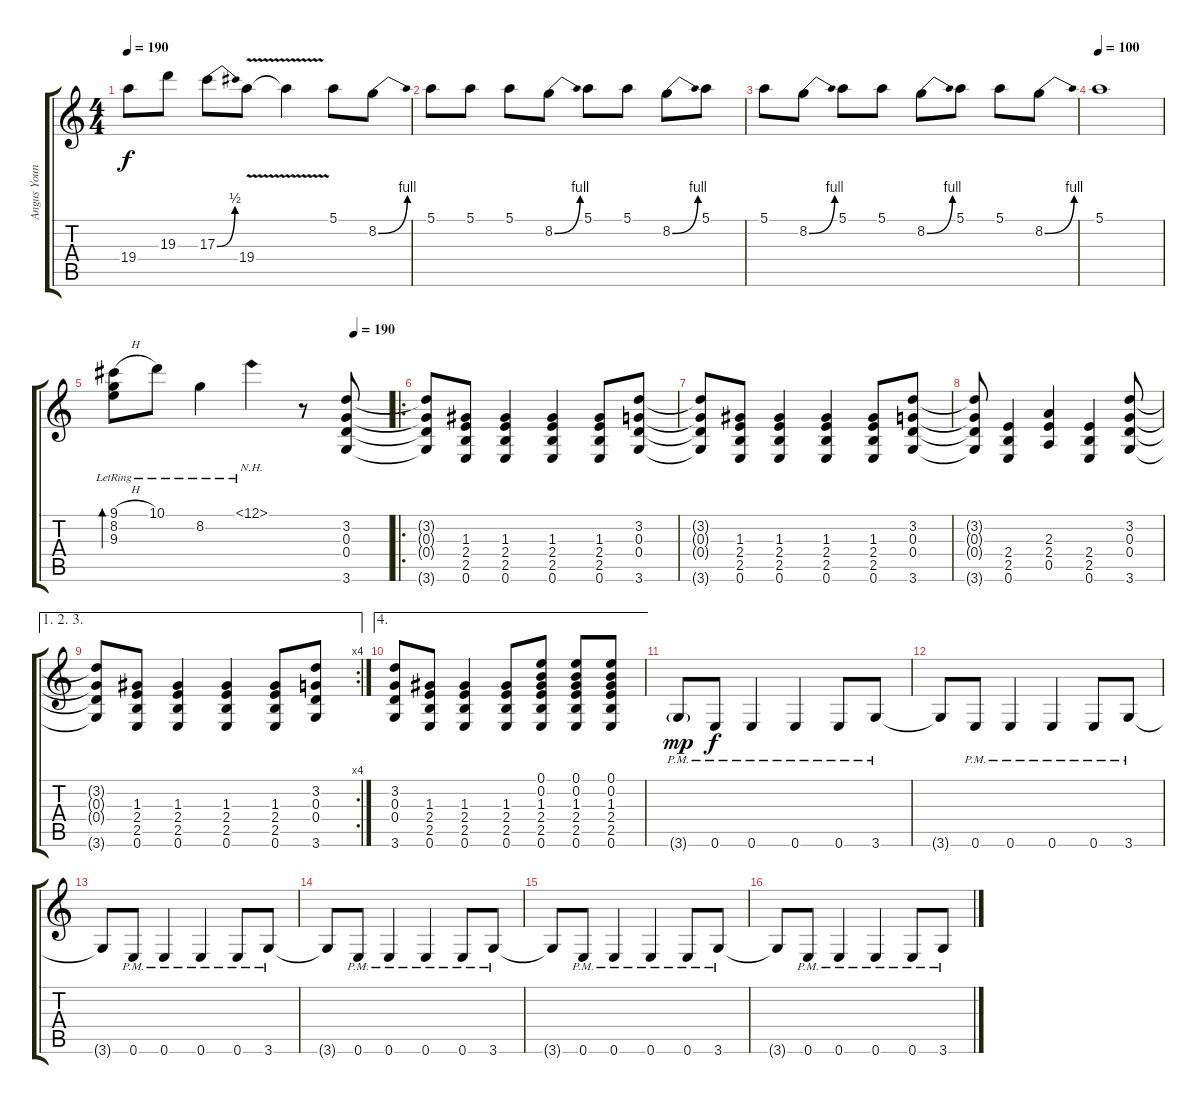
\track ("Angus Young (Lead Guitar)" "Angus Youn") {instrument overdrivenguitar}
\staff {score tabs}
\tuning (E4 B3 G3 D3 A2 E2) {hide}
\ts (4 4)
\tempo 190
\clef g2
\ks c
19.4.8{dy f} 19.3.8 17.3{be (bend 0 0 60 2)}.8 19.4{v}.8 19.4{t}.4 5.1.8 8.2{be (bend 0 0 60 4)}.8 |
5.1.8 5.1.8 5.1.8 8.2{be (bend 0 0 60 4)}.8 5.1.8 5.1.8 8.2{be (bend 0 0 60 4)}.8 5.1.8 |
5.1.8 8.2{be (bend 0 0 60 4)}.8 5.1.8 5.1.8 8.2{be (bend 0 0 60 4)}.8 5.1.8 5.1.8 8.2{be (bend 0 0 60 4)}.8 |
\tempo 100
5.1.1 |
\tempo (190 0.875)
(9.1{h lr} 8.2{lr} 9.3{lr}).8{bd 30} 10.1{lr}.8 8.2{lr}.4 12.1{nh lr}.4 r.8 (3.2 0.3 0.4 3.6).8{volume 11} |
\ro
(3.2{t} 0.3{t} 0.4{t} 3.6{t}).8 (1.3 2.4 2.5 0.6).8 (1.3 2.4 2.5 0.6).4 (1.3 2.4 2.5 0.6).4 (1.3 2.4 2.5 0.6).8 (3.2 0.3 0.4 3.6).8 |
(3.2{t} 0.3{t} 0.4{t} 3.6{t}).8 (1.3 2.4 2.5 0.6).8 (1.3 2.4 2.5 0.6).4 (1.3 2.4 2.5 0.6).4 (1.3 2.4 2.5 0.6).8 (3.2 0.3 0.4 3.6).8 |
(3.2{t} 0.3{t} 0.4{t} 3.6{t}).8 (2.4 2.5 0.6).4 (2.3 2.4 0.5).4 (2.4 2.5 0.6).4 (3.2 0.3 0.4 3.6).8 |
\ae (1 2 3)
\rc 4
(3.2{t} 0.3{t} 0.4{t} 3.6{t}).8 (1.3 2.4 2.5 0.6).8 (1.3 2.4 2.5 0.6).4 (1.3 2.4 2.5 0.6).4 (1.3 2.4 2.5 0.6).8 (3.2 0.3 0.4 3.6).8 |
\ae 4
(3.2 0.3 0.4 3.6).8 (1.3 2.4 2.5 0.6).8 (1.3 2.4 2.5 0.6).4 (1.3 2.4 2.5 0.6).8 (0.1 0.2 1.3 2.4 2.5 0.6).8 (0.1 0.2 1.3 2.4 2.5 0.6).8 (0.1 0.2 1.3 2.4 2.5 0.6).8 |
3.6{g pm}.8{dy mp volume 8 instrument electricguitarjazz} 0.6{pm}.8{dy f} 0.6{pm}.4 0.6{pm}.4 0.6{pm}.8 3.6{pm}.8 |
3.6{t}.8 0.6{pm}.8 0.6{pm}.4 0.6{pm}.4 0.6{pm}.8 3.6{pm}.8 |
3.6{t}.8 0.6{pm}.8 0.6{pm}.4 0.6{pm}.4 0.6{pm}.8 3.6{pm}.8 |
3.6{t}.8 0.6{pm}.8 0.6{pm}.4 0.6{pm}.4 0.6{pm}.8 3.6{pm}.8 |
3.6{t}.8 0.6{pm}.8 0.6{pm}.4 0.6{pm}.4 0.6{pm}.8 3.6{pm}.8 |
3.6{t}.8 0.6{pm}.8 0.6{pm}.4 0.6{pm}.4 0.6{pm}.8 3.6{pm}.8
